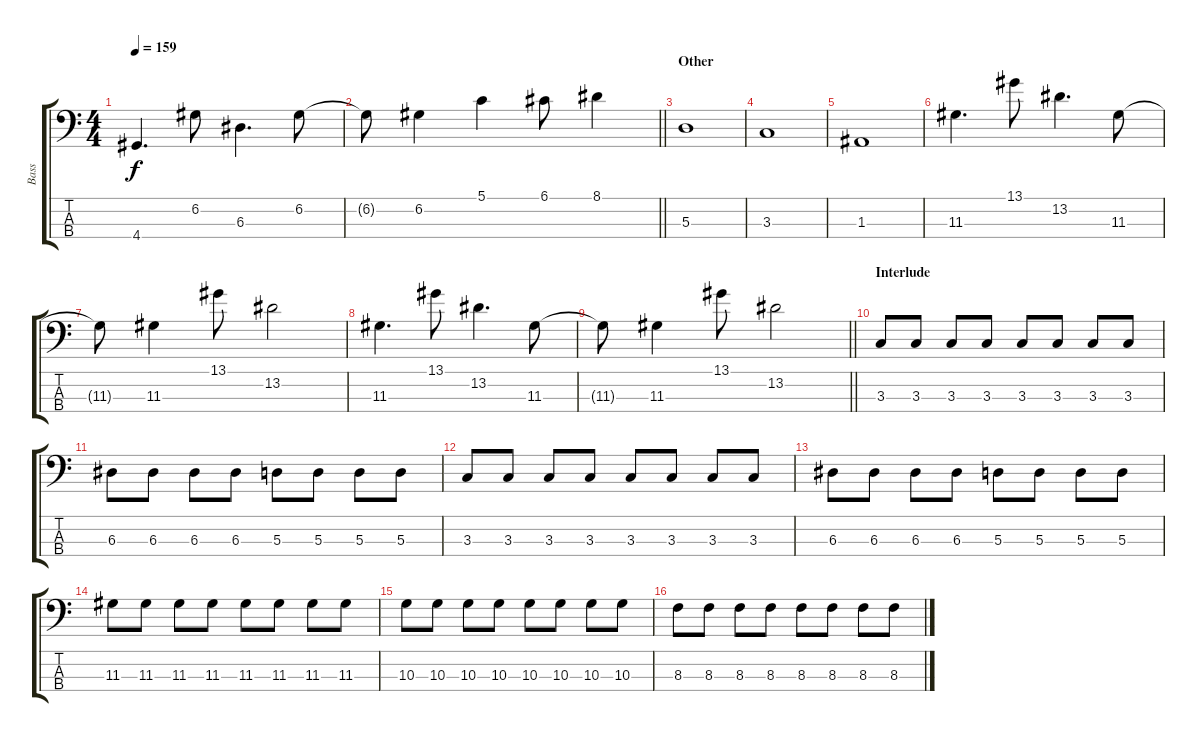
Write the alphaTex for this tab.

\track ("Bass" "Bass") {instrument electricbasspick}
\staff {score tabs}
\tuning (G2 D2 A1 E1) {hide}
\ts (4 4)
\tempo 159
\clef f4
\ks c
4.4.4{d dy f} 6.2.8 6.3.4{d} 6.2.8 |
\barLineRight lightlight
6.2{t}.8 6.2.4 5.1.4 6.1.8 8.1.4 |
\section ("" "Other")
5.3.1 |
3.3.1 |
1.3.1 |
11.3.4{d} 13.1.8 13.2.4{d} 11.3.8 |
11.3{t}.8 11.3.4 13.1.8 13.2.2 |
11.3.4{d} 13.1.8 13.2.4{d} 11.3.8 |
\barLineRight lightlight
11.3{t}.8 11.3.4 13.1.8 13.2.2 |
\section ("" "Interlude")
3.3.8 3.3.8 3.3.8 3.3.8 3.3.8 3.3.8 3.3.8 3.3.8 |
6.3.8 6.3.8 6.3.8 6.3.8 5.3.8 5.3.8 5.3.8 5.3.8 |
3.3.8 3.3.8 3.3.8 3.3.8 3.3.8 3.3.8 3.3.8 3.3.8 |
6.3.8 6.3.8 6.3.8 6.3.8 5.3.8 5.3.8 5.3.8 5.3.8 |
11.3.8 11.3.8 11.3.8 11.3.8 11.3.8 11.3.8 11.3.8 11.3.8 |
10.3.8 10.3.8 10.3.8 10.3.8 10.3.8 10.3.8 10.3.8 10.3.8 |
8.3.8 8.3.8 8.3.8 8.3.8 8.3.8 8.3.8 8.3.8 8.3.8
